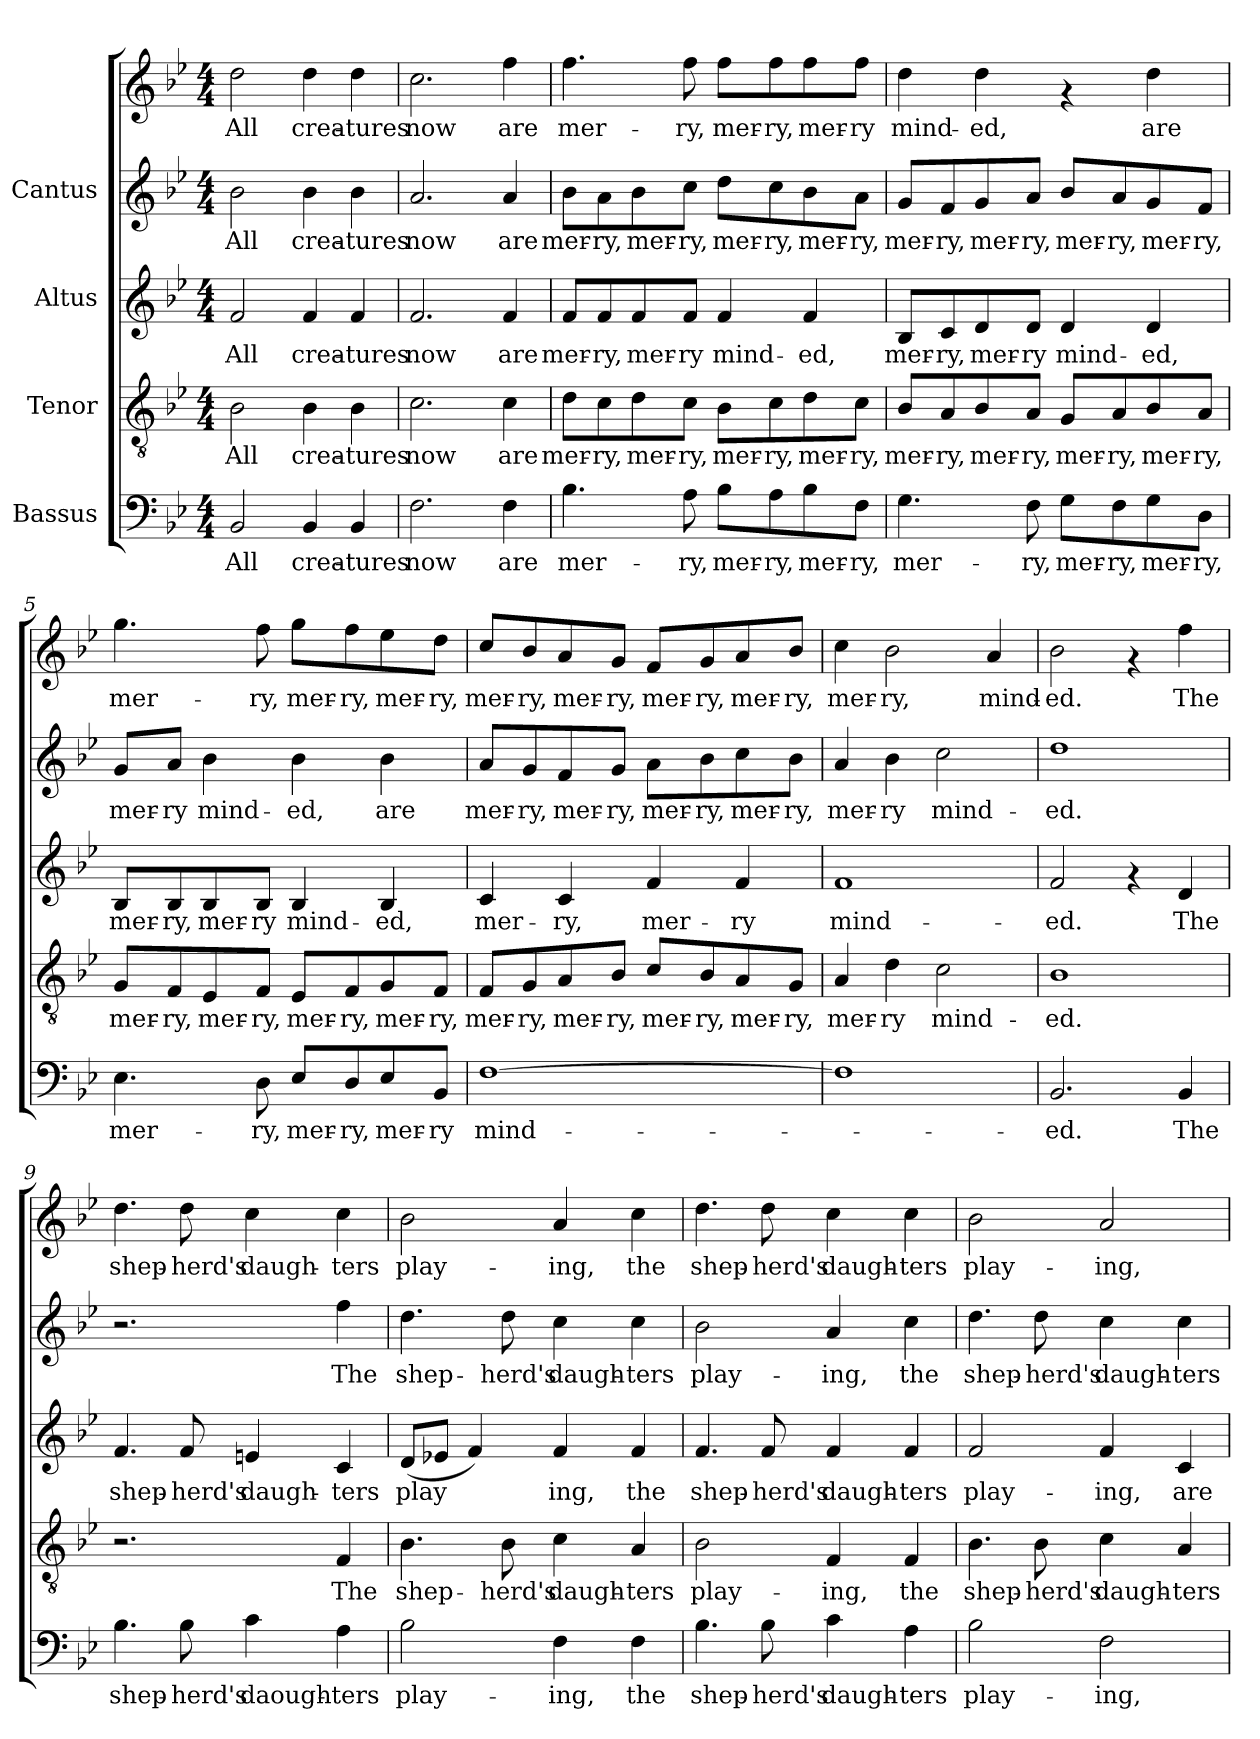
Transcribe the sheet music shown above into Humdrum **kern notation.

**kern	**text	**kern	**text	**kern	**text	**kern	**text	**kern	**text
*part4	*part4	*part3	*part3	*part2	*part2	*part1	*part1	*part1	*part1
*staff5	*staff5	*staff4	*staff4	*staff3	*staff3	*staff2	*staff2	*staff1	*staff1
*I"Bassus	*	*I"Tenor	*	*I"Altus	*	*I"Cantus	*	*	*
!!LO:PB:g=z
*stria5	*	*stria5	*	*stria5	*	*stria5	*	*stria5	*
*clefF4	*	*clefGv2	*	*clefG2	*	*clefG2	*	*clefG2	*
*k[b-e-]	*	*k[b-e-]	*	*k[b-e-]	*	*k[b-e-]	*	*k[b-e-]	*
*B-:	*	*B-:	*	*B-:	*	*B-:	*	*B-:	*
*M4/4	*	*M4/4	*	*M4/4	*	*M4/4	*	*M4/4	*
*MM144	*	*MM144	*	*MM144	*	*MM144	*	*MM144	*
=1	=1	=1	=1	=1	=1	=1	=1	=1	=1
!	!LO:LY:b:cj	!	!LO:LY:b:cj	!	!LO:LY:b:cj	!	!LO:LY:b:cj	!	!LO:LY:b:cj
2BB-/	All	2B-\	All	2f/	All	2b-\	All	2dd\	All
!	!LO:LY:b:cj	!	!LO:LY:b:cj	!	!LO:LY:b:cj	!	!LO:LY:b:cj	!	!LO:LY:b:cj
4BB-/	crea-	4B-\	crea-	4f/	crea-	4b-\	crea-	4dd\	crea-
!	!LO:LY:b:cj	!	!LO:LY:b:cj	!	!LO:LY:b:cj	!	!LO:LY:b:cj	!	!LO:LY:b:cj
4BB-/	-tures	4B-\	-tures	4f/	-tures	4b-\	-tures	4dd\	-tures
=2	=2	=2	=2	=2	=2	=2	=2	=2	=2
!	!LO:LY:b:cj	!	!LO:LY:b:cj	!	!LO:LY:b:cj	!	!LO:LY:b:cj	!	!LO:LY:b:cj
2.F\	now	2.c\	now	2.f/	now	2.a/	now	2.cc\	now
!	!LO:LY:b:cj	!	!LO:LY:b:cj	!	!LO:LY:b:cj	!	!LO:LY:b:cj	!	!LO:LY:b:cj
4F\	are	4c\	are	4f/	are	4a/	are	4ff\	are
=3	=3	=3	=3	=3	=3	=3	=3	=3	=3
!	!LO:LY:b:cj	!	!LO:LY:b:cj	!	!LO:LY:b:cj	!	!LO:LY:b:cj	!	!LO:LY:b:cj
4.B-\	mer-	8d\L	mer-	8f/L	mer-	8b-\L	mer-	4.ff\	mer-
!	!	!	!LO:LY:b:cj	!	!LO:LY:b:cj	!	!LO:LY:b:cj	!	!
.	.	8c\	-ry,	8f/	-ry,	8a\	-ry,	.	.
!	!	!	!LO:LY:b:cj	!	!LO:LY:b:cj	!	!LO:LY:b:cj	!	!
.	.	8d\	mer-	8f/	mer-	8b-\	mer-	.	.
!	!LO:LY:b:cj	!	!LO:LY:b:cj	!	!LO:LY:b:cj	!	!LO:LY:b:cj	!	!LO:LY:b:cj
8A\	-ry,	8c\J	-ry,	8f/J	-ry	8cc\J	-ry,	8ff\	-ry,
!	!LO:LY:b:cj	!	!LO:LY:b:cj	!	!LO:LY:b:cj	!	!LO:LY:b:cj	!	!LO:LY:b:cj
8B-\L	mer-	8B-\L	mer-	4f/	mind-	8dd\L	mer-	8ff\L	mer-
!	!LO:LY:b:cj	!	!LO:LY:b:cj	!	!	!	!LO:LY:b:cj	!	!LO:LY:b:cj
8A\	-ry,	8c\	-ry,	.	.	8cc\	-ry,	8ff\	-ry,
!	!LO:LY:b:cj	!	!LO:LY:b:cj	!	!LO:LY:b:cj	!	!LO:LY:b:cj	!	!LO:LY:b:cj
8B-\	mer-	8d\	mer-	4f/	-ed,	8b-\	mer-	8ff\	mer-
!	!LO:LY:b:cj	!	!LO:LY:b:cj	!	!	!	!LO:LY:b:cj	!	!LO:LY:b:cj
8F\J	-ry,	8c\J	-ry,	.	.	8a\J	-ry,	8ff\J	-ry
!!LO:LB:g=z
=4	=4	=4	=4	=4	=4	=4	=4	=4	=4
!	!LO:LY:b:cj	!	!LO:LY:b:cj	!	!LO:LY:b:cj	!	!LO:LY:b:cj	!	!LO:LY:b:cj
4.G\	mer-	8B-/L	mer-	8B-/L	mer-	8g/L	mer-	4dd\	mind-
!	!	!	!LO:LY:b:cj	!	!LO:LY:b:cj	!	!LO:LY:b:cj	!	!
.	.	8A/	-ry,	8c/	-ry,	8f/	-ry,	.	.
!	!	!	!LO:LY:b:cj	!	!LO:LY:b:cj	!	!LO:LY:b:cj	!	!LO:LY:b:cj
.	.	8B-/	mer-	8d/	mer-	8g/	mer-	4dd\	-ed,
!	!LO:LY:b:cj	!	!LO:LY:b:cj	!	!LO:LY:b:cj	!	!LO:LY:b:cj	!	!
8F\	-ry,	8A/J	-ry,	8d/J	-ry	8a/J	-ry,	.	.
!	!LO:LY:b:cj	!	!LO:LY:b:cj	!	!LO:LY:b:cj	!	!LO:LY:b:cj	!	!
8G\L	mer-	8G/L	mer-	4d/	mind-	8b-/L	mer-	4rf	.
!	!LO:LY:b:cj	!	!LO:LY:b:cj	!	!	!	!LO:LY:b:cj	!	!
8F\	-ry,	8A/	-ry,	.	.	8a/	-ry,	.	.
!	!LO:LY:b:cj	!	!LO:LY:b:cj	!	!LO:LY:b:cj	!	!LO:LY:b:cj	!	!LO:LY:b:cj
8G\	mer-	8B-/	mer-	4d/	-ed,	8g/	mer-	4dd\	are
!	!LO:LY:b:cj	!	!LO:LY:b:cj	!	!	!	!LO:LY:b:cj	!	!
8D\J	-ry,	8A/J	-ry,	.	.	8f/J	-ry,	.	.
=5	=5	=5	=5	=5	=5	=5	=5	=5	=5
!	!LO:LY:b:cj	!	!LO:LY:b:cj	!	!LO:LY:b:cj	!	!LO:LY:b:cj	!	!LO:LY:b:cj
4.E-\	mer-	8G/L	mer-	8B-/L	mer-	8g/L	mer-	4.gg\	mer-
!	!	!	!LO:LY:b:cj	!	!LO:LY:b:cj	!	!LO:LY:b:cj	!	!
.	.	8F/	-ry,	8B-/	-ry,	8a/J	-ry	.	.
!	!	!	!LO:LY:b:cj	!	!LO:LY:b:cj	!	!LO:LY:b:cj	!	!
.	.	8E-/	mer-	8B-/	mer-	4b-\	mind-	.	.
!	!LO:LY:b:cj	!	!LO:LY:b:cj	!	!LO:LY:b:cj	!	!	!	!LO:LY:b:cj
8D\	-ry,	8F/J	-ry,	8B-/J	-ry	.	.	8ff\	-ry,
!	!LO:LY:b:cj	!	!LO:LY:b:cj	!	!LO:LY:b:cj	!	!LO:LY:b:cj	!	!LO:LY:b:cj
8E-/L	mer-	8E-/L	mer-	4B-/	mind-	4b-\	-ed,	8gg\L	mer-
!	!LO:LY:b:cj	!	!LO:LY:b:cj	!	!	!	!	!	!LO:LY:b:cj
8D/	-ry,	8F/	-ry,	.	.	.	.	8ff\	-ry,
!	!LO:LY:b:cj	!	!LO:LY:b:cj	!	!LO:LY:b:cj	!	!LO:LY:b:cj	!	!LO:LY:b:cj
8E-/	mer-	8G/	mer-	4B-/	-ed,	4b-\	are	8ee-\	mer-
!	!LO:LY:b:cj	!	!LO:LY:b:cj	!	!	!	!	!	!LO:LY:b:cj
8BB-/J	-ry	8F/J	-ry,	.	.	.	.	8dd\J	-ry,
=6	=6	=6	=6	=6	=6	=6	=6	=6	=6
!	!LO:LY:b:cj	!	!LO:LY:b:cj	!	!LO:LY:b:cj	!	!LO:LY:b:cj	!	!LO:LY:b:cj
[>1F	mind-	8F/L	mer-	4c/	mer-	8a/L	mer-	8cc/L	mer-
!	!	!	!LO:LY:b:cj	!	!	!	!LO:LY:b:cj	!	!LO:LY:b:cj
.	.	8G/	-ry,	.	.	8g/	-ry,	8b-/	-ry,
!	!	!	!LO:LY:b:cj	!	!LO:LY:b:cj	!	!LO:LY:b:cj	!	!LO:LY:b:cj
.	.	8A/	mer-	4c/	-ry,	8f/	mer-	8a/	mer-
!	!	!	!LO:LY:b:cj	!	!	!	!LO:LY:b:cj	!	!LO:LY:b:cj
.	.	8B-/J	-ry,	.	.	8g/J	-ry,	8g/J	-ry,
!	!	!	!LO:LY:b:cj	!	!LO:LY:b:cj	!	!LO:LY:b:cj	!	!LO:LY:b:cj
.	.	8c/L	mer-	4f/	mer-	8a\L	mer-	8f/L	mer-
!	!	!	!LO:LY:b:cj	!	!	!	!LO:LY:b:cj	!	!LO:LY:b:cj
.	.	8B-/	-ry,	.	.	8b-\	-ry,	8g/	-ry,
!	!	!	!LO:LY:b:cj	!	!LO:LY:b:cj	!	!LO:LY:b:cj	!	!LO:LY:b:cj
.	.	8A/	mer-	4f/	-ry	8cc\	mer-	8a/	mer-
!	!	!	!LO:LY:b:cj	!	!	!	!LO:LY:b:cj	!	!LO:LY:b:cj
.	.	8G/J	-ry,	.	.	8b-\J	-ry,	8b-/J	-ry,
!!LO:PB:g=z
=7	=7	=7	=7	=7	=7	=7	=7	=7	=7
!	!	!	!LO:LY:b:cj	!	!LO:LY:b:cj	!	!LO:LY:b:cj	!	!LO:LY:b:cj
1F]	.	4A/	mer-	1f	mind-	4a/	-mer-	4cc\	mer-
!	!	!	!LO:LY:b:cj	!	!	!	!LO:LY:b:cj	!	!LO:LY:b:cj
.	.	4d\	-ry	.	.	4b-\	-ry	2b-\	-ry,
!	!	!	!LO:LY:b:cj	!	!	!	!LO:LY:b:cj	!	!
.	.	2c\	mind-	.	.	2cc\	mind-	.	.
!	!	!	!	!	!	!	!	!	!LO:LY:b:cj
.	.	.	.	.	.	.	.	4a/	mind-
=8	=8	=8	=8	=8	=8	=8	=8	=8	=8
!	!LO:LY:b:cj	!	!LO:LY:b:cj	!	!LO:LY:b:cj	!	!LO:LY:b:cj	!	!LO:LY:b:cj
2.BB-/	-ed.	1B-	-ed.	2f/	-ed.	1dd	ed.	2b-\	-ed.
.	.	.	.	4rf	.	.	.	4rf	.
!	!LO:LY:b:cj	!	!	!	!LO:LY:b:cj	!	!	!	!LO:LY:b:cj
4BB-/	The	.	.	4d/	The	.	.	4ff\	The
=9	=9	=9	=9	=9	=9	=9	=9	=9	=9
!	!LO:LY:b:cj	!	!	!	!LO:LY:b:cj	!	!	!	!LO:LY:b:cj
4.B-\	shep-	2.r	.	4.f/	shep-	2.r	.	4.dd\	shep-
!	!LO:LY:b:cj	!	!	!	!LO:LY:b:cj	!	!	!	!LO:LY:b:cj
8B-\	-herd's	.	.	8f/	-herd's	.	.	8dd\	-herd's
!	!LO:LY:b:cj	!	!	!	!LO:LY:b:cj	!	!	!	!LO:LY:b:cj
4c\	daough-	.	.	4en/	daugh-	.	.	4cc\	daugh-
!	!LO:LY:b:cj	!	!LO:LY:b:cj	!	!LO:LY:b:cj	!	!LO:LY:b:cj	!	!LO:LY:b:cj
4A\	-ters	4F/	The	4c/	-ters	4ff\	The	4cc\	-ters
=10	=10	=10	=10	=10	=10	=10	=10	=10	=10
!	!LO:LY:b:cj	!	!LO:LY:b:cj	!	!LO:LY:b:cj	!	!LO:LY:b:cj	!	!LO:LY:b:cj
2B-\	play-	4.B-\	shep-	(<8d/L	play-	4.dd\	shep-	2b-\	play-
!	!	!	!	!	!LO:LY:b:cj	!	!	!	!
.	.	.	.	8e-X/J	-	.	.	.	.
!	!	!	!	!	!LO:LY:b:cj	!	!	!	!
.	.	.	.	4f/)	.	.	.	.	.
!	!	!	!LO:LY:b:cj	!	!	!	!LO:LY:b:cj	!	!
.	.	8B-\	-herd's	.	.	8dd\	-herd's	.	.
!	!LO:LY:b:cj	!	!LO:LY:b:cj	!	!LO:LY:b:cj	!	!LO:LY:b:cj	!	!LO:LY:b:cj
4F\	-ing,	4c\	daugh-	4f/	ing,	4cc\	daugh-	4a/	-ing,
!	!LO:LY:b:cj	!	!LO:LY:b:cj	!	!LO:LY:b:cj	!	!LO:LY:b:cj	!	!LO:LY:b:cj
4F\	the	4A/	-ters	4f/	the	4cc\	-ters	4cc\	the
!!LO:LB:g=z
=11	=11	=11	=11	=11	=11	=11	=11	=11	=11
!	!LO:LY:b:cj	!	!LO:LY:b:cj	!	!LO:LY:b:cj	!	!LO:LY:b:cj	!	!LO:LY:b:cj
4.B-\	shep-	2B-\	play-	4.f/	shep-	2b-\	play-	4.dd\	shep-
!	!LO:LY:b:cj	!	!	!	!LO:LY:b:cj	!	!	!	!LO:LY:b:cj
8B-\	-herd's	.	.	8f/	-herd's	.	.	8dd\	-herd's
!	!LO:LY:b:cj	!	!LO:LY:b:cj	!	!LO:LY:b:cj	!	!LO:LY:b:cj	!	!LO:LY:b:cj
4c\	daugh-	4F/	-ing,	4f/	daugh-	4a/	-ing,	4cc\	daugh-
!	!LO:LY:b:cj	!	!LO:LY:b:cj	!	!LO:LY:b:cj	!	!LO:LY:b:cj	!	!LO:LY:b:cj
4A\	-ters	4F/	the	4f/	-ters	4cc\	the	4cc\	-ters
=12	=12	=12	=12	=12	=12	=12	=12	=12	=12
!	!LO:LY:b:cj	!	!LO:LY:b:cj	!	!LO:LY:b:cj	!	!LO:LY:b:cj	!	!LO:LY:b:cj
2B-\	play-	4.B-\	shep-	2f/	play-	4.dd\	shep-	2b-\	play-
!	!	!	!LO:LY:b:cj	!	!	!	!LO:LY:b:cj	!	!
.	.	8B-\	-herd's	.	.	8dd\	-herd's	.	.
!	!LO:LY:b:cj	!	!LO:LY:b:cj	!	!LO:LY:b:cj	!	!LO:LY:b:cj	!	!LO:LY:b:cj
2F\	-ing,	4c\	daugh-	4f/	-ing,	4cc\	daugh-	2a/	-ing,
!	!	!	!LO:LY:b:cj	!	!LO:LY:b:cj	!	!LO:LY:b:cj	!	!
.	.	4A/	-ters	4c/	are	4cc\	-ters	.	.
=	=	=	=	=	=	=	=	=	=
*-	*-	*-	*-	*-	*-	*-	*-	*-	*-
